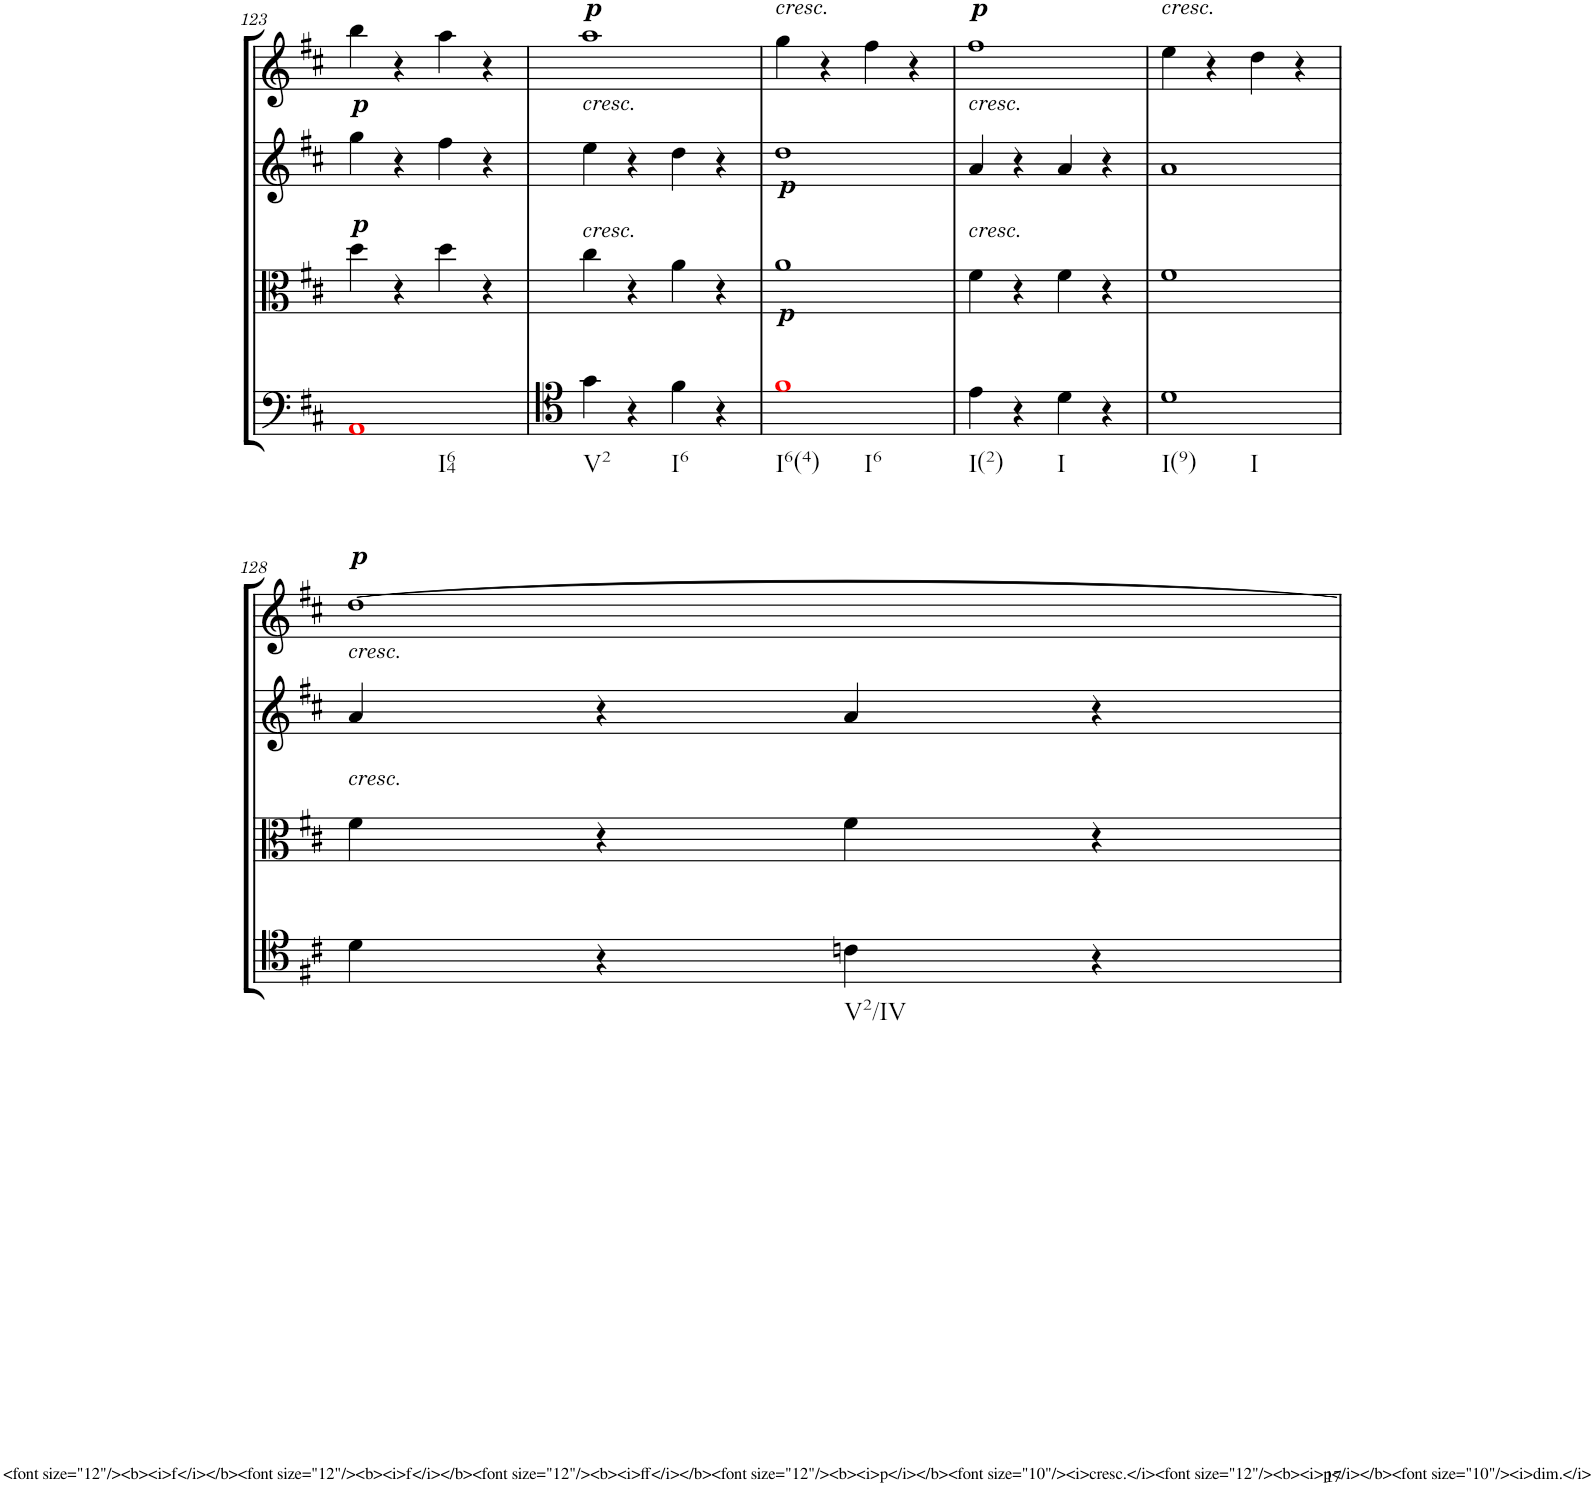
**kern	**kern	**kern	**kern
*part4	*part3	*part2	*part1
*staff4	*staff3	*staff2	*staff1
*I"Cello	*I"Viola	*I"2nd Violin	*I"1st Violin
*	*I'Vla	*I'Vln	*I'Vln
!!LO:PB:g=z
*clefF4	*clefC3	*clefG2	*clefG2
*k[f#c#]	*k[f#c#]	*k[f#c#]	*k[f#c#]
*D:	*D:	*D:	*D:
*M4/4	*M4/4	*M4/4	*M4/4
*met(c)	*met(c)	*met(c)	*met(c)
=123	=123	=123	=123
!	!	!LO:TX:a:Bi:t=p	!
!	!LO:TX:a:Bi:t=p	!	!
!LO:TX:b:t=I64	!	!	!
1AAi	4dd\	4gg\	4bb\
.	4r	4r	4r
.	4dd\	4ff#\	4aa\
.	4r	4r	4r
=124	=124	=124	=124
!	!	!	!LO:TX:a:Bi:t=p
!	!	!LO:TX:a:i:t=cresc.	!
!	!LO:TX:a:i:t=cresc.	!	!
!LO:TX:b:t=V2	!	!	!
4g\	4cc#\	4ee\	1aa
4r	4r	4r	.
!LO:TX:b:t=I6	!	!	!
4f#\	4a\	4dd\	.
4r	4r	4r	.
=125	=125	=125	=125
!	!	!	!LO:TX:a:i:t=cresc.
!	!	!LO:TX:a:Bi:t=p	!
!	!LO:TX:a:Bi:t=p	!	!
!LO:TX:b:t=I6(4)	!	!	!
!LO:TX:b:t=I6	!	!	!
1f#i	1a	1dd	4gg\
.	.	.	4r
.	.	.	4ff#\
.	.	.	4r
=126	=126	=126	=126
!	!	!	!LO:TX:a:Bi:t=p
!	!	!LO:TX:a:i:t=cresc.	!
!	!LO:TX:a:i:t=cresc.	!	!
!LO:TX:b:t=I(2)	!	!	!
4e\	4f#\	4a/	1ff#
4r	4r	4r	.
!LO:TX:b:t=I	!	!	!
4d\	4f#\	4a/	.
4r	4r	4r	.
=127	=127	=127	=127
!	!	!	!LO:TX:a:i:t=cresc.
!LO:TX:b:t=I(9)	!	!	!
!LO:TX:b:t=I	!	!	!
1d	1f#	1a	4ee\
.	.	.	4r
.	.	.	4dd\
.	.	.	4r
!!LO:LB:g=z
=128	=128	=128	=128
!	!	!	!LO:TX:a:Bi:t=p
!	!	!LO:TX:a:i:t=cresc.	!
!	!LO:TX:a:i:t=cresc.	!	!
4d\	4f#\	4a/	[1dd
4r	4r	4r	.
!LO:TX:b:t=V2/IV	!	!	!
4cn\	4f#\	4a/	.
4r	4r	4r	.
=	=	=	=
*-	*-	*-	*-
